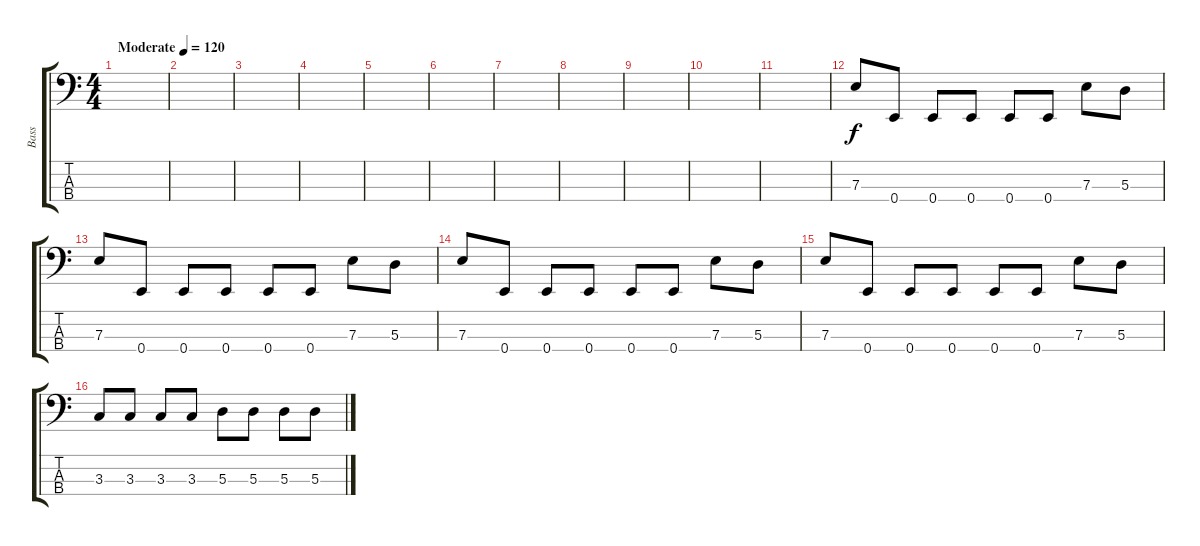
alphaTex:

\track ("Bass" "Bass") {instrument electricbassfinger}
\staff {score tabs}
\tuning (G2 D2 A1 E1) {hide}
\ts (4 4)
\tempo (120 "Moderate")
\clef f4
\ks c
|
|
|
|
|
|
|
|
|
|
|
7.3.8 0.4.8 0.4.8 0.4.8 0.4.8 0.4.8 7.3.8 5.3.8 |
7.3.8 0.4.8 0.4.8 0.4.8 0.4.8 0.4.8 7.3.8 5.3.8 |
7.3.8 0.4.8 0.4.8 0.4.8 0.4.8 0.4.8 7.3.8 5.3.8 |
7.3.8 0.4.8 0.4.8 0.4.8 0.4.8 0.4.8 7.3.8 5.3.8 |
3.3.8 3.3.8 3.3.8 3.3.8 5.3.8 5.3.8 5.3.8 5.3.8
